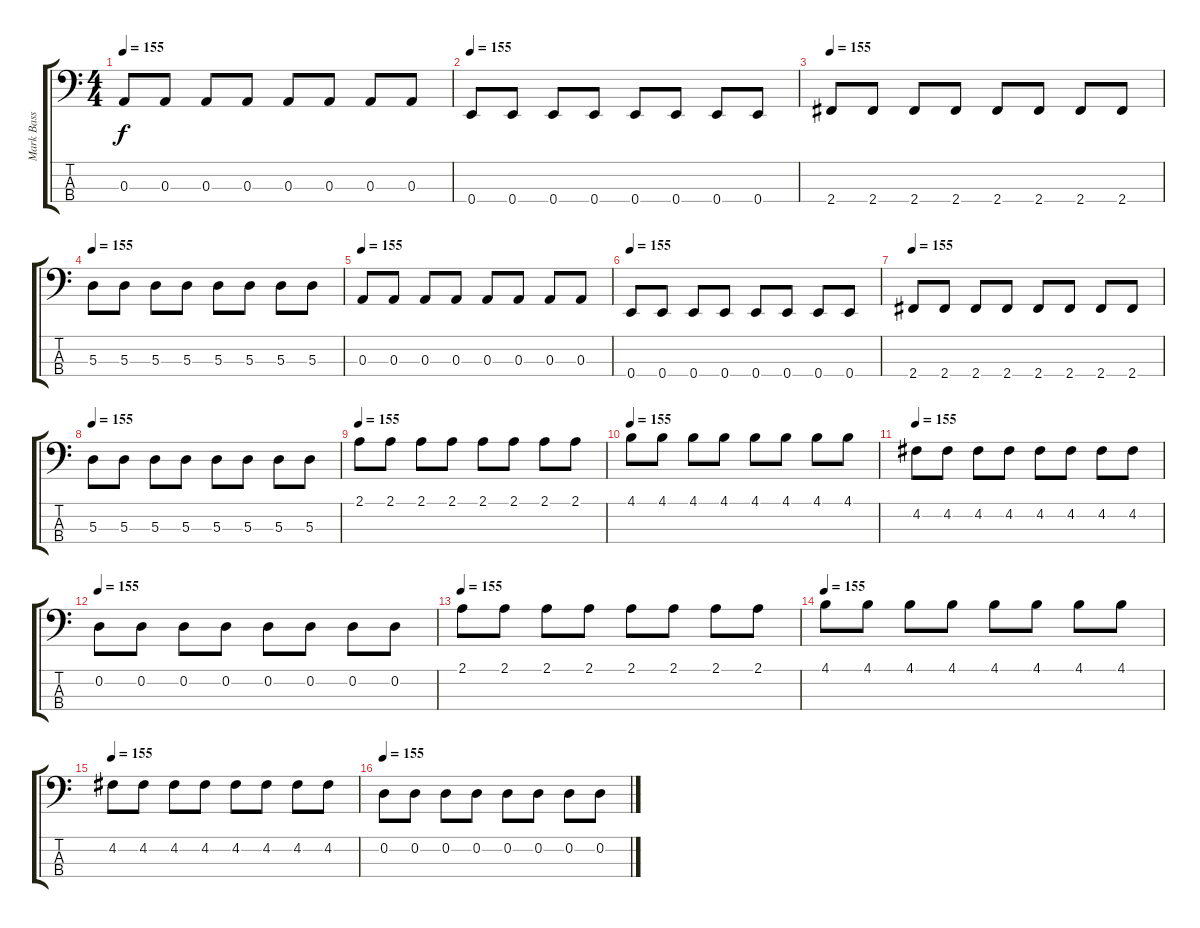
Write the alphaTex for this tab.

\track ("Mark Bass" "Mark Bass") {instrument electricbasspick}
\staff {score tabs}
\tuning (G2 D2 A1 E1) {hide}
\ts (4 4)
\tempo 155
\clef f4
\ks c
0.3.8{dy f} 0.3.8 0.3.8 0.3.8 0.3.8 0.3.8 0.3.8 0.3.8 |
\tempo 155
0.4.8 0.4.8 0.4.8 0.4.8 0.4.8 0.4.8 0.4.8 0.4.8 |
\tempo 155
2.4.8 2.4.8 2.4.8 2.4.8 2.4.8 2.4.8 2.4.8 2.4.8 |
\tempo 155
5.3.8 5.3.8 5.3.8 5.3.8 5.3.8 5.3.8 5.3.8 5.3.8 |
\tempo 155
0.3.8 0.3.8 0.3.8 0.3.8 0.3.8 0.3.8 0.3.8 0.3.8 |
\tempo 155
0.4.8 0.4.8 0.4.8 0.4.8 0.4.8 0.4.8 0.4.8 0.4.8 |
\tempo 155
2.4.8 2.4.8 2.4.8 2.4.8 2.4.8 2.4.8 2.4.8 2.4.8 |
\tempo 155
5.3.8 5.3.8 5.3.8 5.3.8 5.3.8 5.3.8 5.3.8 5.3.8 |
\tempo 155
2.1.8 2.1.8 2.1.8 2.1.8 2.1.8 2.1.8 2.1.8 2.1.8 |
\tempo 155
4.1.8 4.1.8 4.1.8 4.1.8 4.1.8 4.1.8 4.1.8 4.1.8 |
\tempo 155
4.2.8 4.2.8 4.2.8 4.2.8 4.2.8 4.2.8 4.2.8 4.2.8 |
\tempo 155
0.2.8 0.2.8 0.2.8 0.2.8 0.2.8 0.2.8 0.2.8 0.2.8 |
\tempo 155
2.1.8 2.1.8 2.1.8 2.1.8 2.1.8 2.1.8 2.1.8 2.1.8 |
\tempo 155
4.1.8 4.1.8 4.1.8 4.1.8 4.1.8 4.1.8 4.1.8 4.1.8 |
\tempo 155
4.2.8 4.2.8 4.2.8 4.2.8 4.2.8 4.2.8 4.2.8 4.2.8 |
\tempo 155
0.2.8 0.2.8 0.2.8 0.2.8 0.2.8 0.2.8 0.2.8 0.2.8
